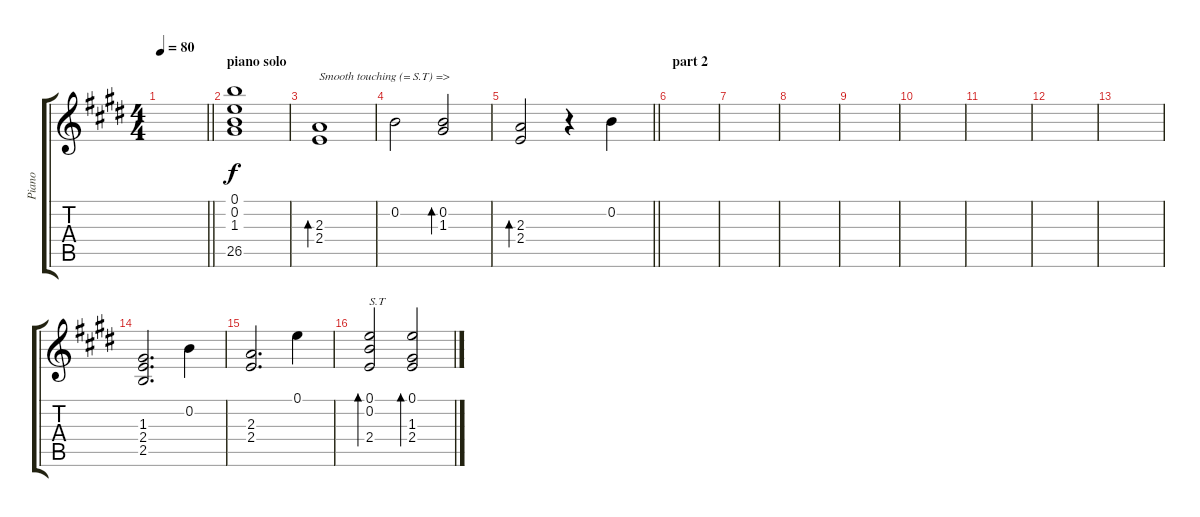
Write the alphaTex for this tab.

\track ("Piano" "Piano") {instrument brightacousticpiano}
\staff {score tabs}
\tuning (E5 B4 G4 D4 A3 E3) {hide}
\ts (4 4)
\tempo 80
\clef g2
\barLineRight lightlight
\ks e
|
\section ("" "piano solo")
(0.1 0.2 1.3 26.5).1 |
(2.3 2.4).1{bd 240 txt "Smooth touching (= S.T) =>"} |
0.2.2 (0.2 1.3).2{bd 120} |
\barLineRight lightlight
(2.3 2.4).2{bd 120} r.4 0.2.4 |
\section ("" "part 2")
|
|
|
|
|
|
|
|
(1.3 2.4 2.5).2{d} 0.2.4 |
(2.3 2.4).2{d} 0.1.4 |
(0.1 0.2 2.4).2{bd 120 txt "S.T"} (0.1 1.3 2.4).2{bd 120}
